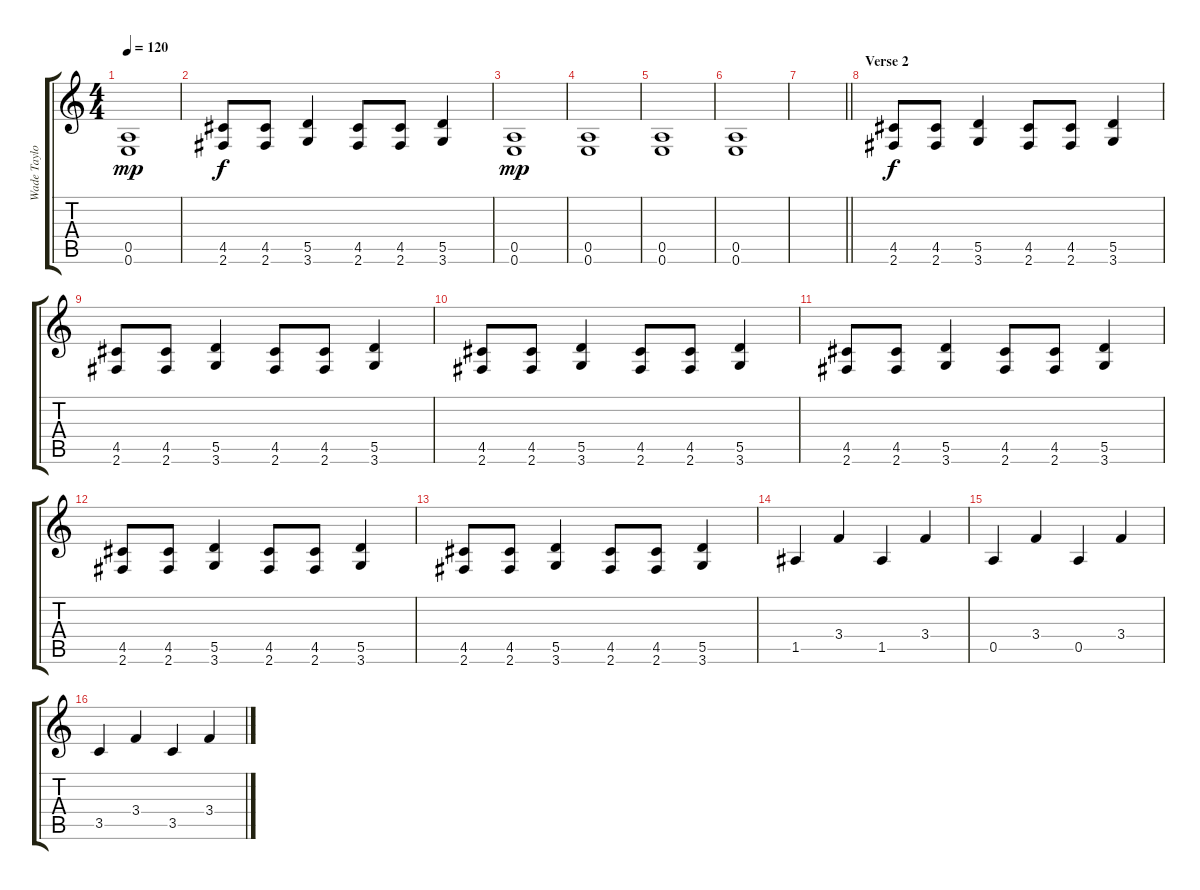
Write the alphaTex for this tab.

\track ("Wade Taylor" "Wade Taylo") {instrument overdrivenguitar}
\staff {score tabs}
\tuning (E4 B3 G3 D3 A2 E2) {hide}
\ts (4 4)
\tempo 120
\clef g2
\ks c
(0.5 0.6).1{dy mp} |
(4.5 2.6).8{dy f} (4.5 2.6).8 (5.5 3.6).4 (4.5 2.6).8 (4.5 2.6).8 (5.5 3.6).4 |
(0.5 0.6).1{dy mp} |
(0.5 0.6).1 |
(0.5 0.6).1 |
(0.5 0.6).1 |
\barLineRight lightlight
|
\section ("" "Verse 2")
(4.5 2.6).8{dy f} (4.5 2.6).8 (5.5 3.6).4 (4.5 2.6).8 (4.5 2.6).8 (5.5 3.6).4 |
(4.5 2.6).8 (4.5 2.6).8 (5.5 3.6).4 (4.5 2.6).8 (4.5 2.6).8 (5.5 3.6).4 |
(4.5 2.6).8 (4.5 2.6).8 (5.5 3.6).4 (4.5 2.6).8 (4.5 2.6).8 (5.5 3.6).4 |
(4.5 2.6).8 (4.5 2.6).8 (5.5 3.6).4 (4.5 2.6).8 (4.5 2.6).8 (5.5 3.6).4 |
(4.5 2.6).8 (4.5 2.6).8 (5.5 3.6).4 (4.5 2.6).8 (4.5 2.6).8 (5.5 3.6).4 |
(4.5 2.6).8 (4.5 2.6).8 (5.5 3.6).4 (4.5 2.6).8 (4.5 2.6).8 (5.5 3.6).4 |
1.5.4 3.4.4 1.5.4 3.4.4 |
0.5.4 3.4.4 0.5.4 3.4.4 |
3.5.4 3.4.4 3.5.4 3.4.4
